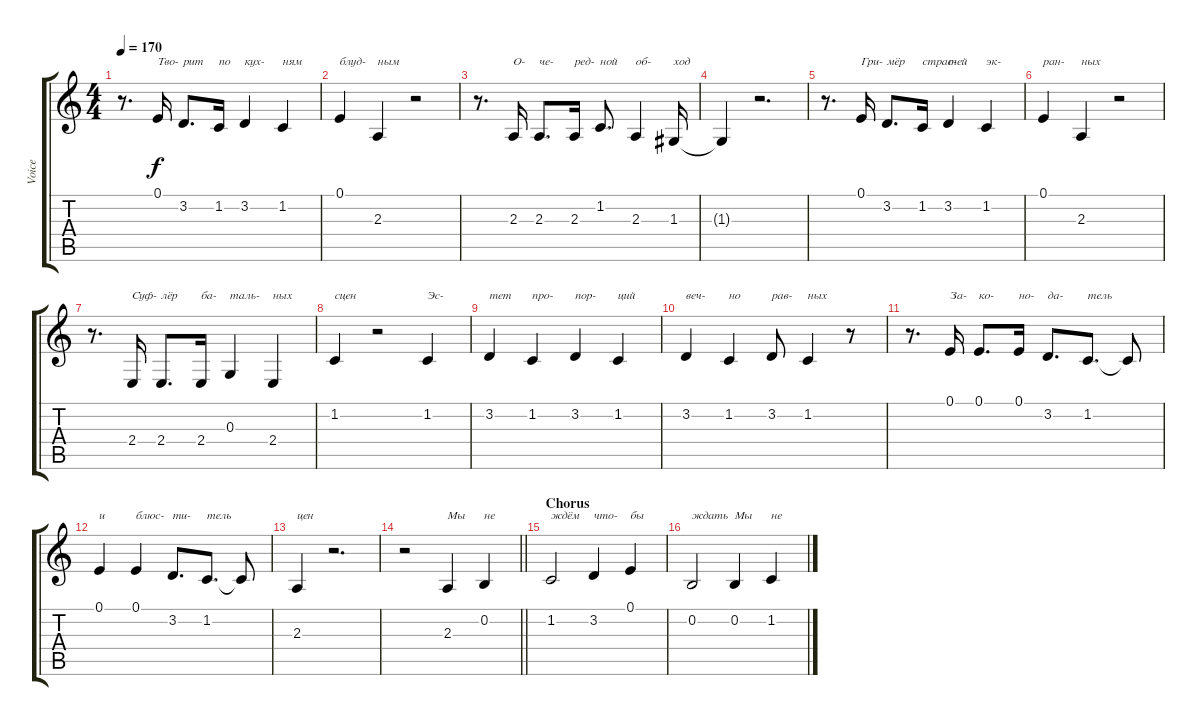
\track ("Voice" "Voice") {instrument altosax}
\staff {score tabs}
\tuning (E4 B3 G3 D3 A2 E2) {hide}
\ts (4 4)
\tempo 170
\clef g2
\ks aminor
r.8{d dy f} 0.1.16{txt "Тво-"} 3.2.8{d txt "рит"} 1.2.16{txt "по"} 3.2.4{txt "кух-"} 1.2.4{txt "ням"} |
0.1.4{txt "блуд-"} 2.3.4{txt "ным"} r.2 |
r.8{d} 2.3.16{txt "О-"} 2.3.8{d txt "че-"} 2.3.16{txt "ред-"} 1.2.8{d txt "ной"} 2.3.4{txt "об-"} 1.3.16{txt "ход"} |
1.3{t}.4 r.2{d} |
r.8{d} 0.1.16{txt "Гри-"} 3.2.8{d txt "мёр"} 1.2.16{txt "страс-"} 3.2.4{txt "тей"} 1.2.4{txt "эк-"} |
0.1.4{txt "ран-"} 2.3.4{txt "ных"} r.2 |
r.8{d} 2.4.16{txt "Суф-"} 2.4.8{d txt "лёр"} 2.4.16{txt "ба-"} 0.3.4{txt "таль-"} 2.4.4{txt "ных"} |
1.2.4{txt "сцен"} r.2 1.2.4{txt "Эс-"} |
3.2.4{txt "тет"} 1.2.4{txt "про-"} 3.2.4{txt "пор-"} 1.2.4{txt "ций"} |
3.2.4{txt "веч-"} 1.2.4{txt "но"} 3.2.8{txt "рав-"} 1.2.4{txt "ных"} r.8 |
r.8{d} 0.1.16{txt "За-"} 0.1.8{d txt "ко-"} 0.1.16{txt "но-"} 3.2.8{d txt "да-"} 1.2.8{d txt "тель"} 1.2{t}.8 |
0.1.4{txt "и"} 0.1.4{txt "блюс-"} 3.2.8{d txt "ти-"} 1.2.8{d txt "тель"} 1.2{t}.8 |
2.3.4{txt "цен"} r.2{d} |
\barLineRight lightlight
r.2 2.3.4{txt "Мы"} 0.2.4{txt "не"} |
\section ("" "Chorus")
1.2.2{txt "ждём"} 3.2.4{txt "что-"} 0.1.4{txt "бы"} |
0.2.2{txt "ждать"} 0.2.4{txt "Мы"} 1.2.4{txt "не"}
